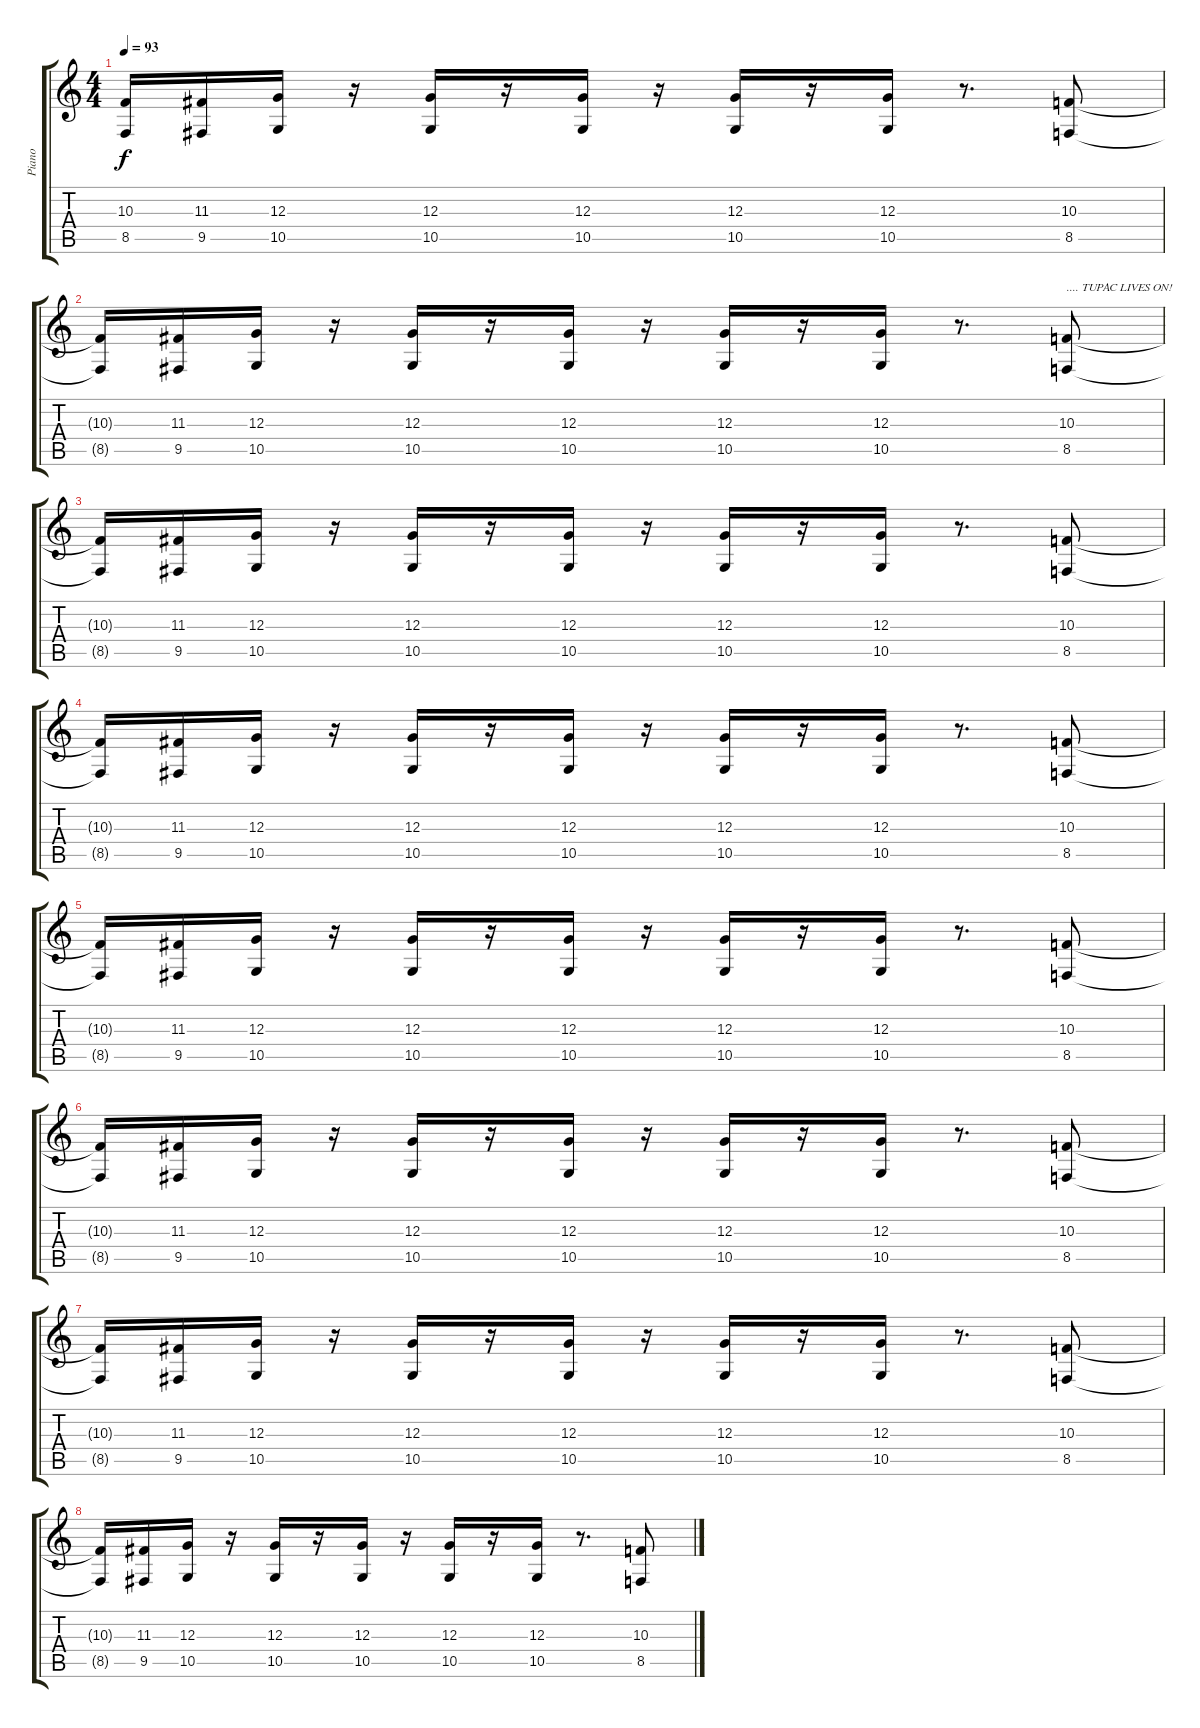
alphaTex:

\track ("Piano" "Piano") {instrument acousticgrandpiano}
\staff {score tabs}
\tuning (E4 B3 G3 D3 A2 E2) {hide}
\ts (4 4)
\tempo 93
\clef g2
\ks c
(10.3{t} 8.5{t}).16{dy f} (11.3 9.5).16 (12.3 10.5).16 r.16 (12.3 10.5).16 r.16 (12.3 10.5).16 r.16 (12.3 10.5).16 r.16 (12.3 10.5).16 r.8{d} (10.3 8.5).8 |
(10.3{t} 8.5{t}).16 (11.3 9.5).16 (12.3 10.5).16 r.16 (12.3 10.5).16 r.16 (12.3 10.5).16 r.16 (12.3 10.5).16 r.16 (12.3 10.5).16 r.8{d} (10.3 8.5).8{txt ".... TUPAC LIVES ON!"} |
(10.3{t} 8.5{t}).16 (11.3 9.5).16 (12.3 10.5).16 r.16 (12.3 10.5).16 r.16 (12.3 10.5).16 r.16 (12.3 10.5).16 r.16 (12.3 10.5).16 r.8{d} (10.3 8.5).8 |
(10.3{t} 8.5{t}).16 (11.3 9.5).16 (12.3 10.5).16 r.16 (12.3 10.5).16 r.16 (12.3 10.5).16 r.16 (12.3 10.5).16 r.16 (12.3 10.5).16 r.8{d} (10.3 8.5).8 |
(10.3{t} 8.5{t}).16 (11.3 9.5).16 (12.3 10.5).16 r.16 (12.3 10.5).16 r.16 (12.3 10.5).16 r.16 (12.3 10.5).16 r.16 (12.3 10.5).16 r.8{d} (10.3 8.5).8 |
(10.3{t} 8.5{t}).16 (11.3 9.5).16 (12.3 10.5).16 r.16 (12.3 10.5).16 r.16 (12.3 10.5).16 r.16 (12.3 10.5).16 r.16 (12.3 10.5).16 r.8{d} (10.3 8.5).8 |
(10.3{t} 8.5{t}).16 (11.3 9.5).16 (12.3 10.5).16 r.16 (12.3 10.5).16 r.16 (12.3 10.5).16 r.16 (12.3 10.5).16 r.16 (12.3 10.5).16 r.8{d} (10.3 8.5).8 |
(10.3{t} 8.5{t}).16 (11.3 9.5).16 (12.3 10.5).16 r.16 (12.3 10.5).16 r.16 (12.3 10.5).16 r.16 (12.3 10.5).16 r.16 (12.3 10.5).16 r.8{d} (10.3 8.5).8
